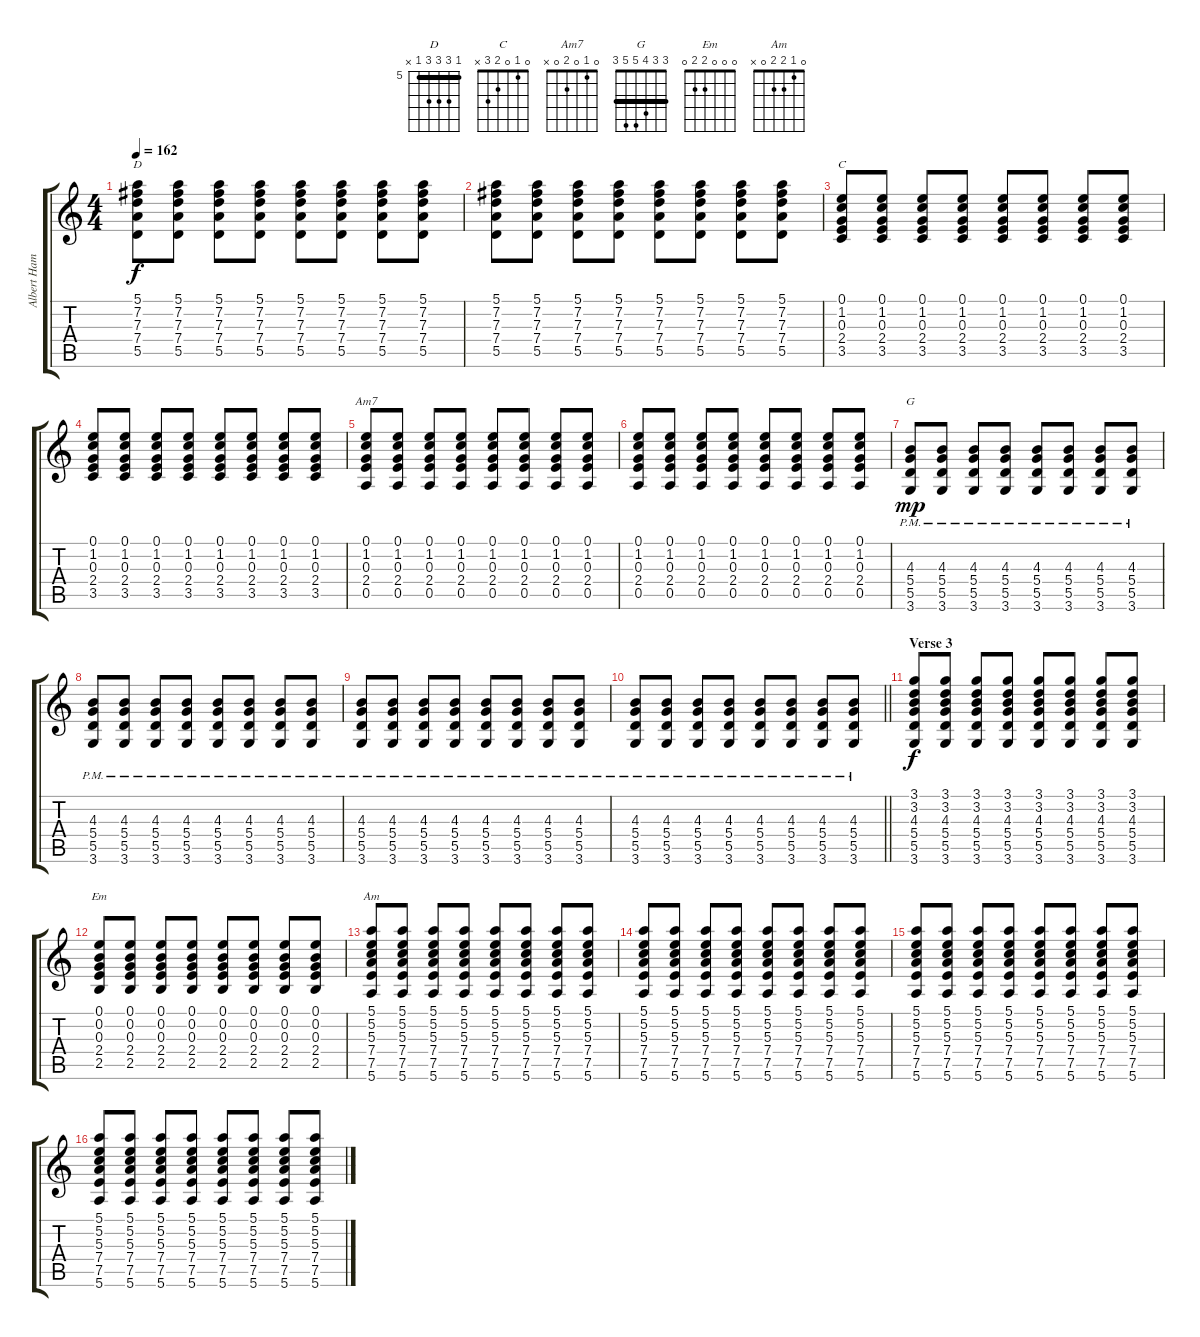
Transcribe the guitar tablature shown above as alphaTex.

\track ("Albert Hammond Jr" "Albert Ham") {instrument overdrivenguitar}
\staff {score tabs}
\tuning (E4 B3 G3 D3 A2 E2) {hide}
\chord ("D" 5 7 7 7 5 x) {firstfret 5 barre 5}
\chord ("C" 0 1 0 2 3 x)
\chord ("Am7" 0 1 0 2 0 x)
\chord ("G" 3 3 4 5 5 3) {barre 3}
\chord ("Em" 0 0 0 2 2 0)
\chord ("Am" 0 1 2 2 0 x)
\ts (4 4)
\tempo 162
\clef g2
\ks c
(5.1 7.2 7.3 7.4 5.5).8{ch "D" dy f} (5.1 7.2 7.3 7.4 5.5).8 (5.1 7.2 7.3 7.4 5.5).8 (5.1 7.2 7.3 7.4 5.5).8 (5.1 7.2 7.3 7.4 5.5).8 (5.1 7.2 7.3 7.4 5.5).8 (5.1 7.2 7.3 7.4 5.5).8 (5.1 7.2 7.3 7.4 5.5).8 |
(5.1 7.2 7.3 7.4 5.5).8 (5.1 7.2 7.3 7.4 5.5).8 (5.1 7.2 7.3 7.4 5.5).8 (5.1 7.2 7.3 7.4 5.5).8 (5.1 7.2 7.3 7.4 5.5).8 (5.1 7.2 7.3 7.4 5.5).8 (5.1 7.2 7.3 7.4 5.5).8 (5.1 7.2 7.3 7.4 5.5).8 |
(0.1 1.2 0.3 2.4 3.5).8{ch "C"} (0.1 1.2 0.3 2.4 3.5).8 (0.1 1.2 0.3 2.4 3.5).8 (0.1 1.2 0.3 2.4 3.5).8 (0.1 1.2 0.3 2.4 3.5).8 (0.1 1.2 0.3 2.4 3.5).8 (0.1 1.2 0.3 2.4 3.5).8 (0.1 1.2 0.3 2.4 3.5).8 |
(0.1 1.2 0.3 2.4 3.5).8 (0.1 1.2 0.3 2.4 3.5).8 (0.1 1.2 0.3 2.4 3.5).8 (0.1 1.2 0.3 2.4 3.5).8 (0.1 1.2 0.3 2.4 3.5).8 (0.1 1.2 0.3 2.4 3.5).8 (0.1 1.2 0.3 2.4 3.5).8 (0.1 1.2 0.3 2.4 3.5).8 |
(0.1 1.2 0.3 2.4 0.5).8{ch "Am7"} (0.1 1.2 0.3 2.4 0.5).8 (0.1 1.2 0.3 2.4 0.5).8 (0.1 1.2 0.3 2.4 0.5).8 (0.1 1.2 0.3 2.4 0.5).8 (0.1 1.2 0.3 2.4 0.5).8 (0.1 1.2 0.3 2.4 0.5).8 (0.1 1.2 0.3 2.4 0.5).8 |
(0.1 1.2 0.3 2.4 0.5).8 (0.1 1.2 0.3 2.4 0.5).8 (0.1 1.2 0.3 2.4 0.5).8 (0.1 1.2 0.3 2.4 0.5).8 (0.1 1.2 0.3 2.4 0.5).8 (0.1 1.2 0.3 2.4 0.5).8 (0.1 1.2 0.3 2.4 0.5).8 (0.1 1.2 0.3 2.4 0.5).8 |
(4.3{pm} 5.4{pm} 5.5{pm} 3.6{pm}).8{ch "G" dy mp} (4.3{pm} 5.4{pm} 5.5{pm} 3.6{pm}).8 (4.3{pm} 5.4{pm} 5.5{pm} 3.6{pm}).8 (4.3{pm} 5.4{pm} 5.5{pm} 3.6{pm}).8 (4.3{pm} 5.4{pm} 5.5{pm} 3.6{pm}).8 (4.3{pm} 5.4{pm} 5.5{pm} 3.6{pm}).8 (4.3{pm} 5.4{pm} 5.5{pm} 3.6{pm}).8 (4.3{pm} 5.4{pm} 5.5{pm} 3.6{pm}).8 |
(4.3{pm} 5.4{pm} 5.5{pm} 3.6{pm}).8 (4.3{pm} 5.4{pm} 5.5{pm} 3.6{pm}).8 (4.3{pm} 5.4{pm} 5.5{pm} 3.6{pm}).8 (4.3{pm} 5.4{pm} 5.5{pm} 3.6{pm}).8 (4.3{pm} 5.4{pm} 5.5{pm} 3.6{pm}).8 (4.3{pm} 5.4{pm} 5.5{pm} 3.6{pm}).8 (4.3{pm} 5.4{pm} 5.5{pm} 3.6{pm}).8 (4.3{pm} 5.4{pm} 5.5{pm} 3.6{pm}).8 |
(4.3{pm} 5.4{pm} 5.5{pm} 3.6{pm}).8 (4.3{pm} 5.4{pm} 5.5{pm} 3.6{pm}).8 (4.3{pm} 5.4{pm} 5.5{pm} 3.6{pm}).8 (4.3{pm} 5.4{pm} 5.5{pm} 3.6{pm}).8 (4.3{pm} 5.4{pm} 5.5{pm} 3.6{pm}).8 (4.3{pm} 5.4{pm} 5.5{pm} 3.6{pm}).8 (4.3{pm} 5.4{pm} 5.5{pm} 3.6{pm}).8 (4.3{pm} 5.4{pm} 5.5{pm} 3.6{pm}).8 |
\barLineRight lightlight
(4.3{pm} 5.4{pm} 5.5{pm} 3.6{pm}).8 (4.3{pm} 5.4{pm} 5.5{pm} 3.6{pm}).8 (4.3{pm} 5.4{pm} 5.5{pm} 3.6{pm}).8 (4.3{pm} 5.4{pm} 5.5{pm} 3.6{pm}).8 (4.3{pm} 5.4{pm} 5.5{pm} 3.6{pm}).8 (4.3{pm} 5.4{pm} 5.5{pm} 3.6{pm}).8 (4.3{pm} 5.4{pm} 5.5{pm} 3.6{pm}).8 (4.3{pm} 5.4{pm} 5.5{pm} 3.6{pm}).8 |
\section ("" "Verse 3")
(3.1 3.2 4.3 5.4 5.5 3.6).8{dy f} (3.1 3.2 4.3 5.4 5.5 3.6).8 (3.1 3.2 4.3 5.4 5.5 3.6).8 (3.1 3.2 4.3 5.4 5.5 3.6).8 (3.1 3.2 4.3 5.4 5.5 3.6).8 (3.1 3.2 4.3 5.4 5.5 3.6).8 (3.1 3.2 4.3 5.4 5.5 3.6).8 (3.1 3.2 4.3 5.4 5.5 3.6).8 |
(0.1 0.2 0.3 2.4 2.5).8{ch "Em"} (0.1 0.2 0.3 2.4 2.5).8 (0.1 0.2 0.3 2.4 2.5).8 (0.1 0.2 0.3 2.4 2.5).8 (0.1 0.2 0.3 2.4 2.5).8 (0.1 0.2 0.3 2.4 2.5).8 (0.1 0.2 0.3 2.4 2.5).8 (0.1 0.2 0.3 2.4 2.5).8 |
(5.1 5.2 5.3 7.4 7.5 5.6).8{ch "Am"} (5.1 5.2 5.3 7.4 7.5 5.6).8 (5.1 5.2 5.3 7.4 7.5 5.6).8 (5.1 5.2 5.3 7.4 7.5 5.6).8 (5.1 5.2 5.3 7.4 7.5 5.6).8 (5.1 5.2 5.3 7.4 7.5 5.6).8 (5.1 5.2 5.3 7.4 7.5 5.6).8 (5.1 5.2 5.3 7.4 7.5 5.6).8 |
(5.1 5.2 5.3 7.4 7.5 5.6).8 (5.1 5.2 5.3 7.4 7.5 5.6).8 (5.1 5.2 5.3 7.4 7.5 5.6).8 (5.1 5.2 5.3 7.4 7.5 5.6).8 (5.1 5.2 5.3 7.4 7.5 5.6).8 (5.1 5.2 5.3 7.4 7.5 5.6).8 (5.1 5.2 5.3 7.4 7.5 5.6).8 (5.1 5.2 5.3 7.4 7.5 5.6).8 |
(5.1 5.2 5.3 7.4 7.5 5.6).8 (5.1 5.2 5.3 7.4 7.5 5.6).8 (5.1 5.2 5.3 7.4 7.5 5.6).8 (5.1 5.2 5.3 7.4 7.5 5.6).8 (5.1 5.2 5.3 7.4 7.5 5.6).8 (5.1 5.2 5.3 7.4 7.5 5.6).8 (5.1 5.2 5.3 7.4 7.5 5.6).8 (5.1 5.2 5.3 7.4 7.5 5.6).8 |
(5.1 5.2 5.3 7.4 7.5 5.6).8 (5.1 5.2 5.3 7.4 7.5 5.6).8 (5.1 5.2 5.3 7.4 7.5 5.6).8 (5.1 5.2 5.3 7.4 7.5 5.6).8 (5.1 5.2 5.3 7.4 7.5 5.6).8 (5.1 5.2 5.3 7.4 7.5 5.6).8 (5.1 5.2 5.3 7.4 7.5 5.6).8 (5.1 5.2 5.3 7.4 7.5 5.6).8
